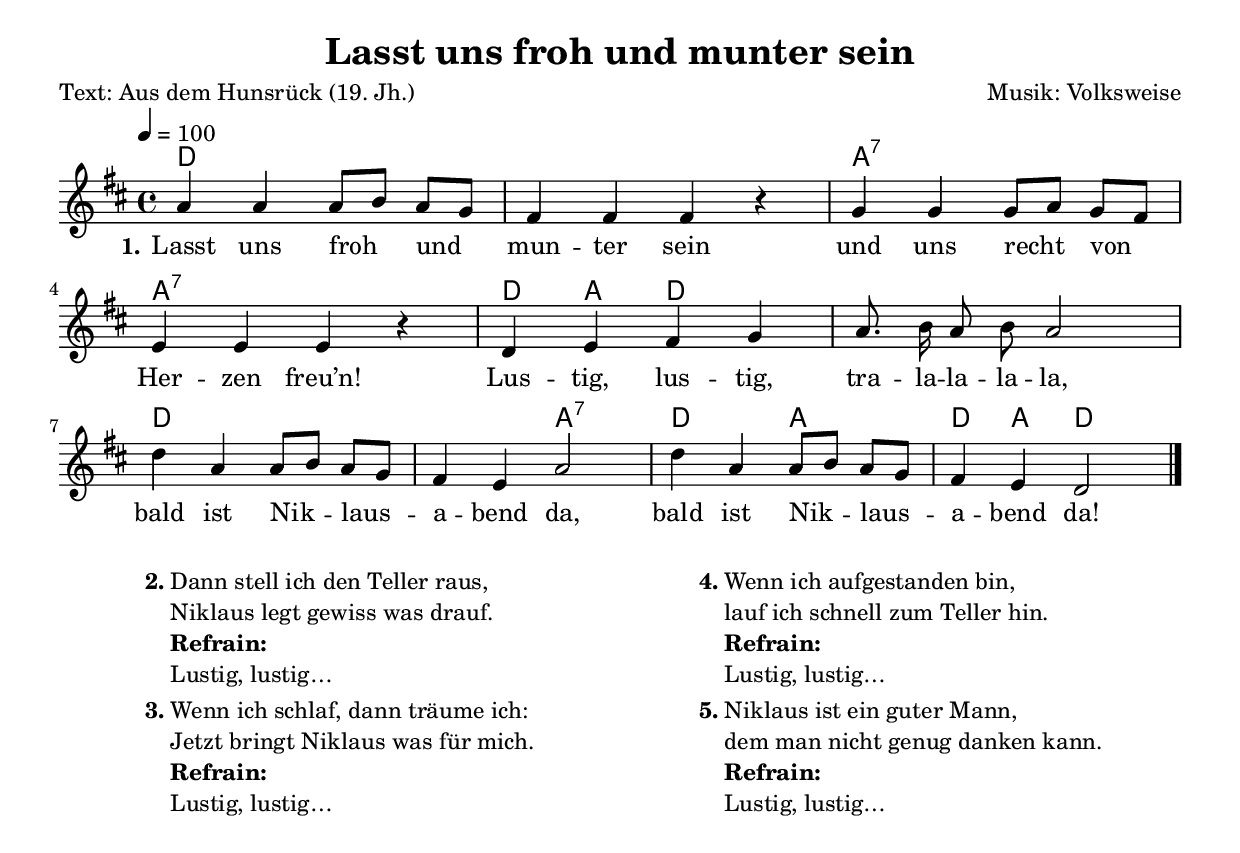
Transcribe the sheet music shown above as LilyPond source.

\version "2.12.3"

\include "default.ly"

\header {
  title="Lasst uns froh und munter sein"
  composer="Musik: Volksweise"
  poet="Text: Aus dem Hunsrück (19. Jh.)"
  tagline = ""
  id = "a85b9c61bac0363e695455bf293c8445598ded11"
}


Melodie=\relative c' {
	a'4 a4 a8[ b8] a8[ g8]
	fis4 fis4 fis4 r4
	g4 g4 g8[ a8] g8[ fis8] \break
	e4 e4 e4 r4
	d4 e4 fis4 g4
	a8. b16 a8 b8 a2 \break
	d4 a4 a8[ b8] a8[ g8]
	fis4 e4 a2
	d4 a4 a8[ b8] a8[ g8]
	fis4 e4 d2
	\bar "|."
}


Akkorde= \chordmode {
	\set chordChanges = ##t
	d4 d d8 d d d d4 d d s
	a:7 a:7 a8:7 a:7 a:7 a:7 a4:7 a:7 a:7 s
	d4 a d d d8. d16 d8 d d2 d4 d d8 d d d
	d4 d a2:7 d4 d a8 a a a d4 a d2
}

Text=\lyricmode {
	\set stanza = #"1."
	Lasst uns froh und mun -- ter sein
	und uns recht von Her -- zen freu’n!
	Lus -- tig, lus -- tig, tra -- la -- la -- la -- la,
	bald ist Nik -- laus -- a -- bend da,
	bald ist Nik -- laus -- a -- bend da!
}


\score{
  <<
    \new ChordNames {\Akkorde}
    \new Voice = "Melodie" {
      \autoBeamOff
      \clef treble
      \key d \major
      \time 4/4
      \tempo 4 = 100
     \Melodie
    }
    \new Lyrics = Strophe \lyricsto Melodie \Text
  >>
  %\midi{}
}

\markup {
  \fill-line {
    \hspace #0.1 
     \column {
      \line { \bold "2."
        \column {
          "Dann stell ich den Teller raus," 
          "Niklaus legt gewiss was drauf."
          \bold "Refrain:" "Lustig, lustig…"
        }
      }
      \hspace #0.1 
      \line { \bold "3."
        \column {
          "Wenn ich schlaf, dann träume ich:" 
          "Jetzt bringt Niklaus was für mich."
          \bold "Refrain:" "Lustig, lustig…"
        }
      }
    }
    \hspace #0.1  
     \column {
      \line { \bold "4."
        \column {
          "Wenn ich aufgestanden bin,"
          "lauf ich schnell zum Teller hin."
          \bold "Refrain:" "Lustig, lustig…"
        }
      }
      \hspace #0.1 
      \line { \bold "5."
        \column {
          "Niklaus ist ein guter Mann," 
          "dem man nicht genug danken kann."
          \bold "Refrain:" "Lustig, lustig…"
        }
      }
    }
  \hspace #0.1 
  }
}

 % some settings % vim: sw=2 et
